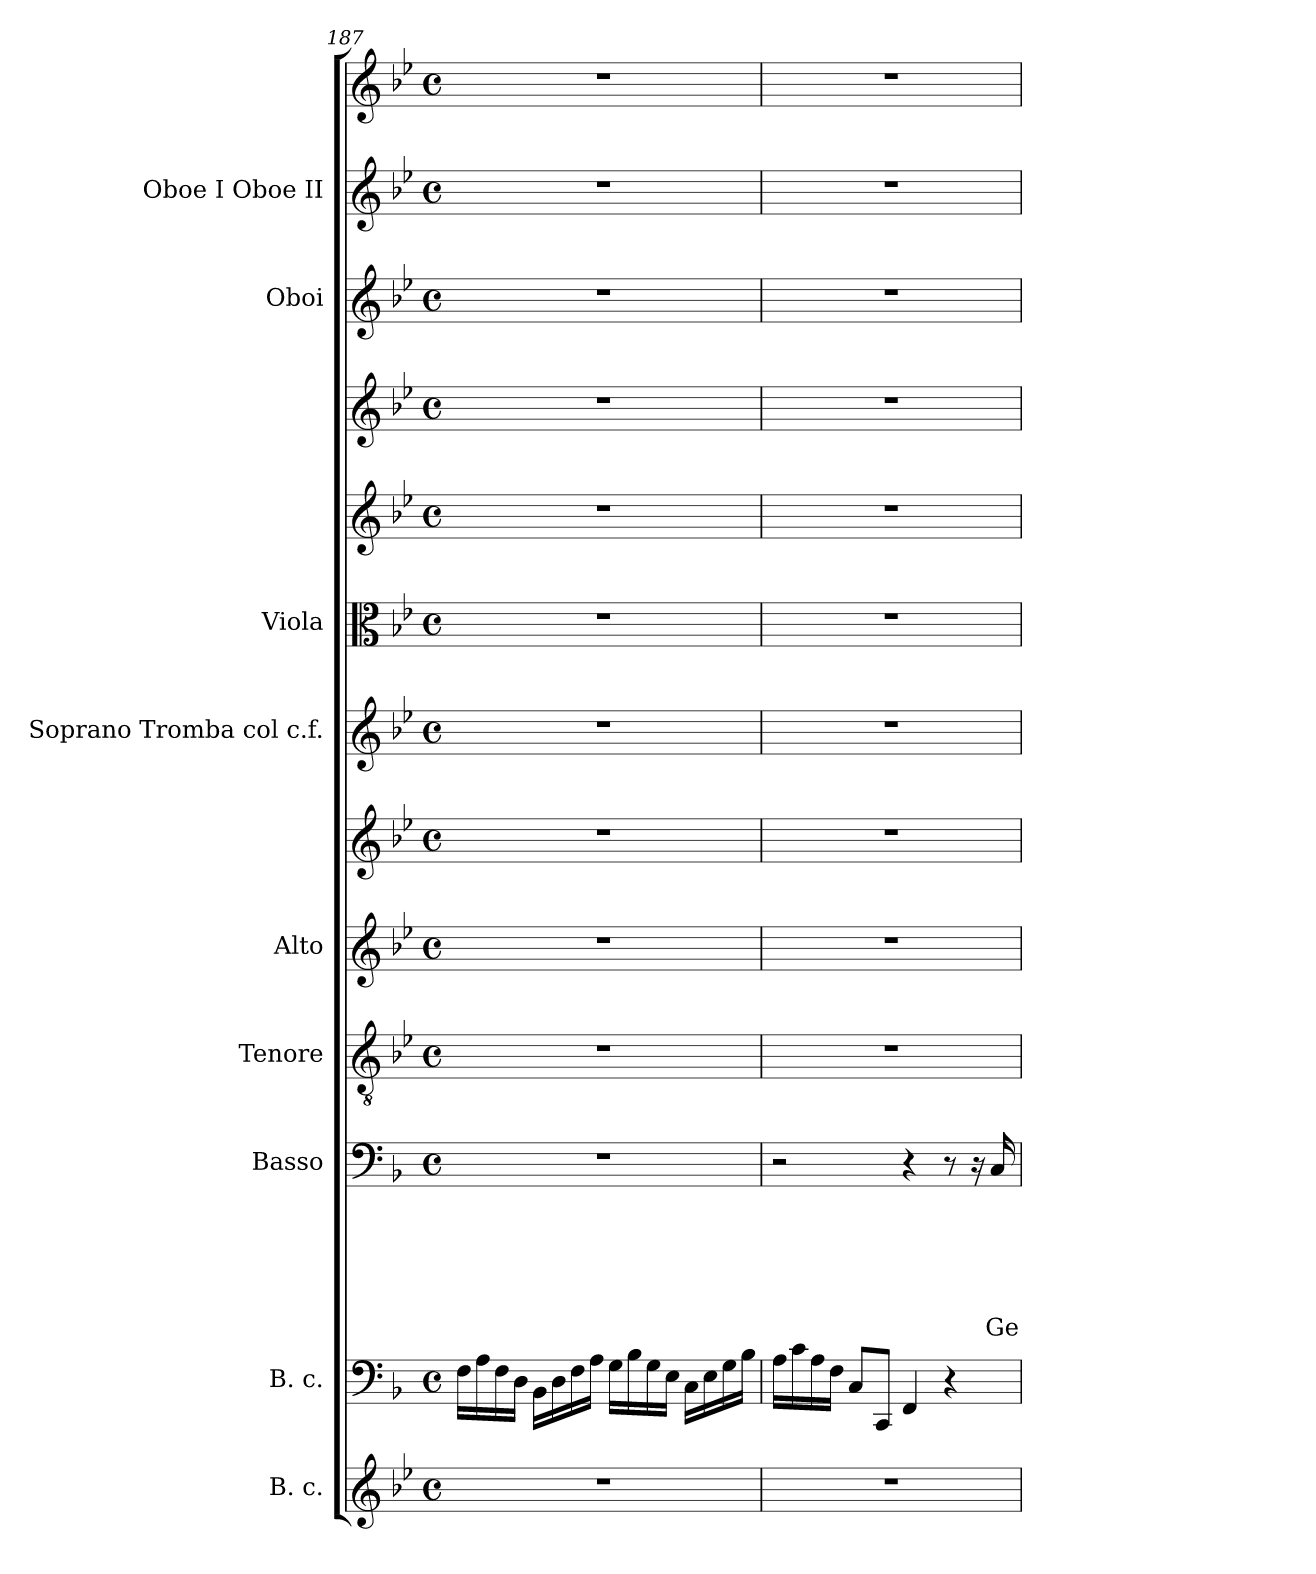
**kern	**kern	**kern	**text	**text	**text	**text	**text	**text	**kern	**kern	**kern	**kern	**kern	**kern	**kern	**kern	**kern	**kern
*part12	*part11	*part10	*part10	*part10	*part10	*part10	*part10	*part10	*part9	*part8	*part7	*part6	*part5	*part4	*part3	*part2	*part1	*part1
*staff13	*staff12	*staff11	*staff11	*staff11	*staff11	*staff11	*staff11	*staff11	*staff10	*staff9	*staff8	*staff7	*staff6	*staff5	*staff4	*staff3	*staff2	*staff1
*I"B. c.	*I"B. c.	*I"Basso	*	*	*	*	*	*	*I"Tenore	*I"Alto	*	*I"Soprano Tromba col c.f.	*I"Viola	*	*	*I"Oboi	*I"Oboe I Oboe II	*
*	*I'B. c.	*I'Basso	*	*	*	*	*	*	*I'Tenore	*I'Alto	*	*I'Soprano	*I'Viola	*	*	*	*I'Ob	*
*clefG2	*clefF4	*clefF4	*	*	*	*	*	*	*clefGv2	*clefG2	*clefG2	*clefG2	*clefC3	*clefG2	*clefG2	*clefG2	*clefG2	*clefG2
*k[b-e-]	*k[b-]	*k[b-]	*	*	*	*	*	*	*k[b-e-]	*k[b-e-]	*k[b-e-]	*k[b-e-]	*k[b-e-]	*k[b-e-]	*k[b-e-]	*k[b-e-]	*k[b-e-]	*k[b-e-]
*B-:	*F:	*F:	*	*	*	*	*	*	*B-:	*B-:	*B-:	*B-:	*B-:	*B-:	*B-:	*B-:	*B-:	*B-:
*M4/4	*M4/4	*M4/4	*	*	*	*	*	*	*M4/4	*M4/4	*M4/4	*M4/4	*M4/4	*M4/4	*M4/4	*M4/4	*M4/4	*M4/4
*met(c)	*met(c)	*met(c)	*	*	*	*	*	*	*met(c)	*met(c)	*met(c)	*met(c)	*met(c)	*met(c)	*met(c)	*met(c)	*met(c)	*met(c)
=187	=187	=187	=187	=187	=187	=187	=187	=187	=187	=187	=187	=187	=187	=187	=187	=187	=187	=187
1r	16F\LL	1r	.	.	.	.	.	.	1r	1r	1r	1r	1r	1r	1r	1r	1r	1r
.	16A\	.	.	.	.	.	.	.	.	.	.	.	.	.	.	.	.	.
.	16F\	.	.	.	.	.	.	.	.	.	.	.	.	.	.	.	.	.
.	16D\JJ	.	.	.	.	.	.	.	.	.	.	.	.	.	.	.	.	.
.	16BB-\LL	.	.	.	.	.	.	.	.	.	.	.	.	.	.	.	.	.
.	16D\	.	.	.	.	.	.	.	.	.	.	.	.	.	.	.	.	.
.	16F\	.	.	.	.	.	.	.	.	.	.	.	.	.	.	.	.	.
.	16A\JJ	.	.	.	.	.	.	.	.	.	.	.	.	.	.	.	.	.
.	16G\LL	.	.	.	.	.	.	.	.	.	.	.	.	.	.	.	.	.
.	16B-\	.	.	.	.	.	.	.	.	.	.	.	.	.	.	.	.	.
.	16G\	.	.	.	.	.	.	.	.	.	.	.	.	.	.	.	.	.
.	16E\JJ	.	.	.	.	.	.	.	.	.	.	.	.	.	.	.	.	.
.	16C\LL	.	.	.	.	.	.	.	.	.	.	.	.	.	.	.	.	.
.	16E\	.	.	.	.	.	.	.	.	.	.	.	.	.	.	.	.	.
.	16G\	.	.	.	.	.	.	.	.	.	.	.	.	.	.	.	.	.
.	16B-\JJ	.	.	.	.	.	.	.	.	.	.	.	.	.	.	.	.	.
=188	=188	=188	=188	=188	=188	=188	=188	=188	=188	=188	=188	=188	=188	=188	=188	=188	=188	=188
1r	16A>\LL	2r	.	.	.	.	.	.	1r	1r	1r	1r	1r	1r	1r	1r	1r	1r
.	16c\	.	.	.	.	.	.	.	.	.	.	.	.	.	.	.	.	.
.	16A\	.	.	.	.	.	.	.	.	.	.	.	.	.	.	.	.	.
.	16F\JJ	.	.	.	.	.	.	.	.	.	.	.	.	.	.	.	.	.
.	8C</L	.	.	.	.	.	.	.	.	.	.	.	.	.	.	.	.	.
.	8CC/J	.	.	.	.	.	.	.	.	.	.	.	.	.	.	.	.	.
.	4FF/	4r	.	.	.	.	.	.	.	.	.	.	.	.	.	.	.	.
.	4r	8r	.	.	.	.	.	.	.	.	.	.	.	.	.	.	.	.
.	.	16rC	.	.	.	.	.	.	.	.	.	.	.	.	.	.	.	.
!	!	!	!	!	!	!	!	!LO:LY:b	!	!	!	!	!	!	!	!	!	!
.	.	16C/	.	.	.	.	.	Ge-	.	.	.	.	.	.	.	.	.	.
=	=	=	=	=	=	=	=	=	=	=	=	=	=	=	=	=	=	=
*-	*-	*-	*-	*-	*-	*-	*-	*-	*-	*-	*-	*-	*-	*-	*-	*-	*-	*-
